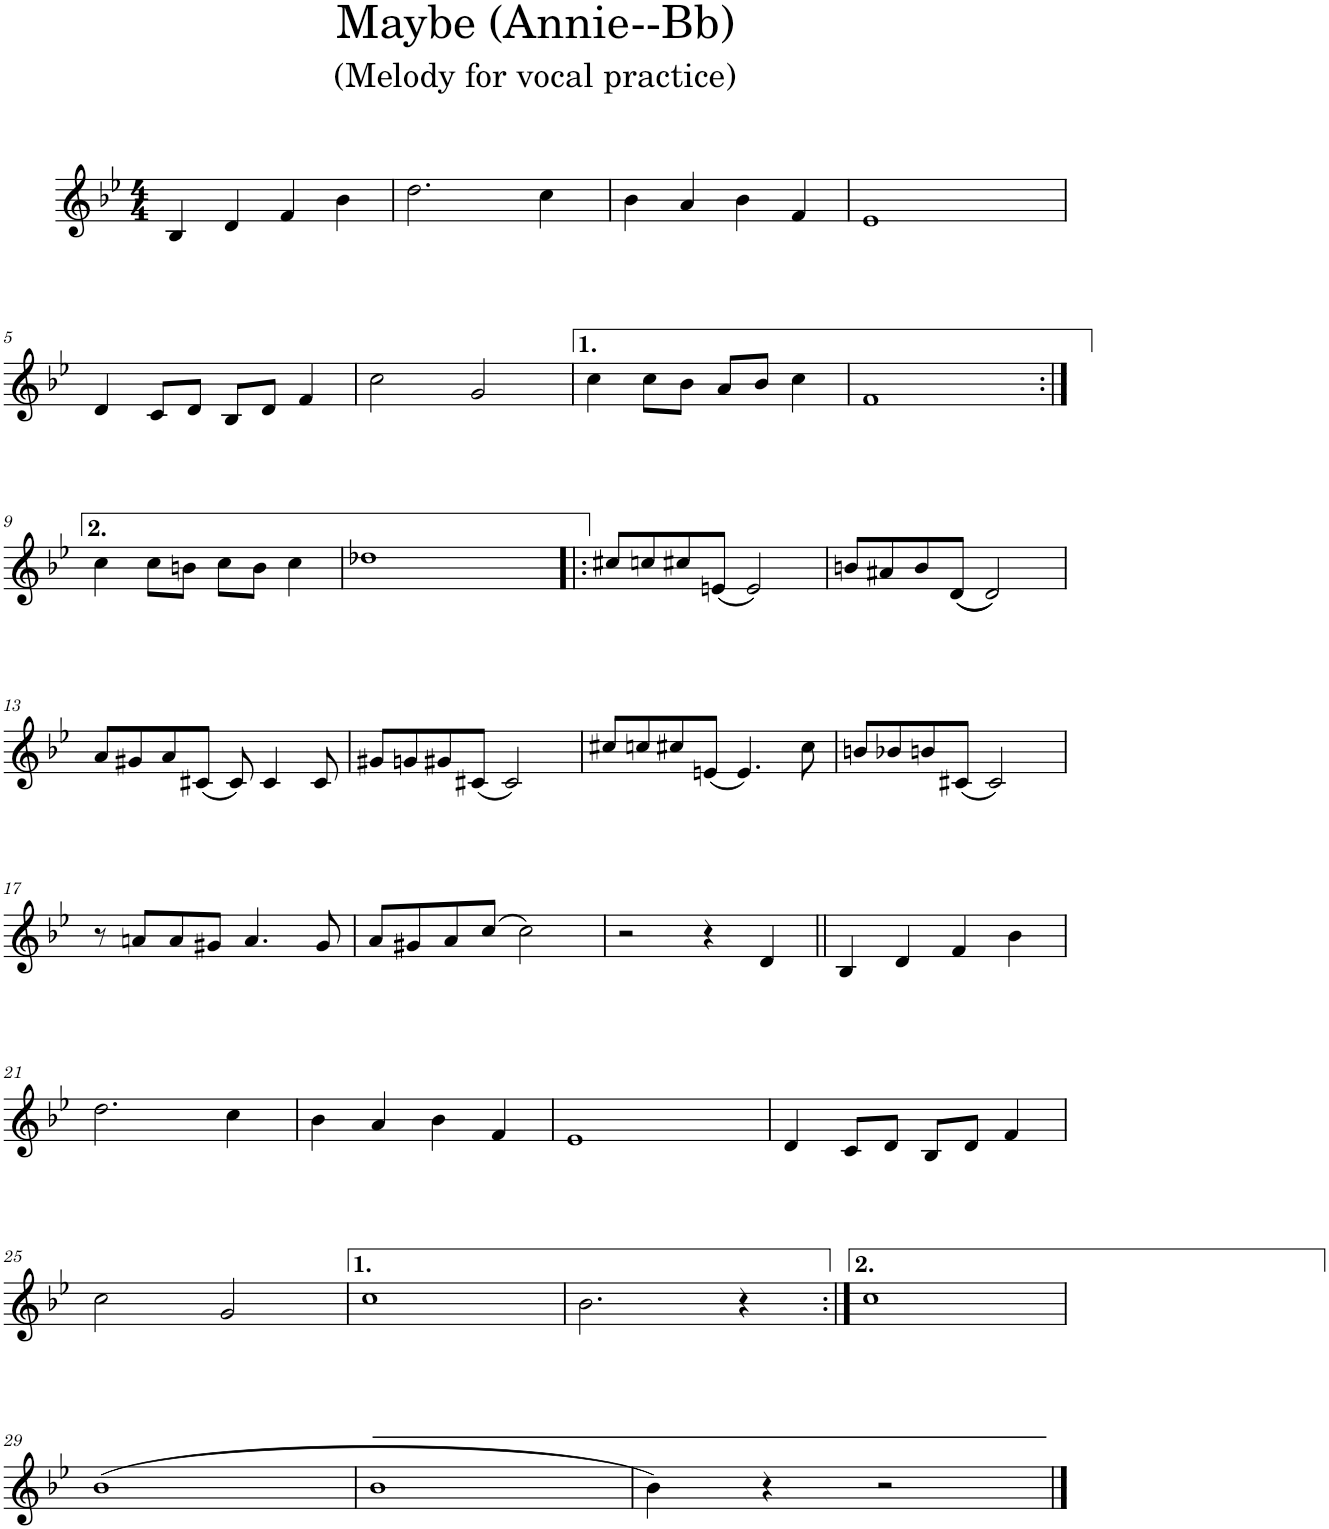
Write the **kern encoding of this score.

**kern
*part1
*staff1
*I"Piano
*I'Pno.
*clefG2
*k[b-e-]
*M4/4
=1
4B-/
4d/
4f/
4b-\
=2
2.dd\
4cc\
=3
4b-\
4a/
4b-\
4f/
=4
1e-
!!LO:LB:g=z
=5
4d/
8c/L
8d/J
8B-/L
8d/J
4f/
=6
2cc\
2g/
=7
4cc\
8cc\L
8b-\J
8a/L
8b-/J
4cc\
=8
1f
!!LO:LB:g=z
=9:|!
4cc\
8cc\L
8bn\J
8cc\L
8b\J
4cc\
=10
1dd-X
=11!|:
8cc#X/L
8ccn/
8cc#X/
(8en/J
2e/)
=12
8bn/L
8a#X/
8b/
((8d/J
2d/))
!!LO:LB:g=z
=13
8a/L
8g#X/
8a/
(8c#X/J
8c#/)
4c#/
8c#/
=14
8g#X/L
8gn/
8g#X/
(8c#X/J
2c#/)
=15
8cc#X/L
8ccn/
8cc#X/
(8en/J
4.e/)
8cc#\
=16
8bn/L
8b-X/
8bn/
(8c#X/J
2c#/)
!!LO:LB:g=z
=17
8r
8an/L
8a/
8g#X/J
4.a/
8g#/
=18
8a/L
8g#X/
8a/
(8cc/J
2cc\)
=19
2r
4r
4d/
=20||
4B-/
4d/
4f/
4b-\
!!LO:LB:g=z
=21
2.dd\
4cc\
=22
4b-\
4a/
4b-\
4f/
=23
1e-
=24
4d/
8c/L
8d/J
8B-/L
8d/J
4f/
!!LO:LB:g=z
=25
2cc\
2g/
=26
1cc
=27
2.b-\
4r
=28:|!
1cc
!!LO:LB:g=z
=29
(1b-
=30
1b-
=31
4b-\)
4r
2r
==
*-
